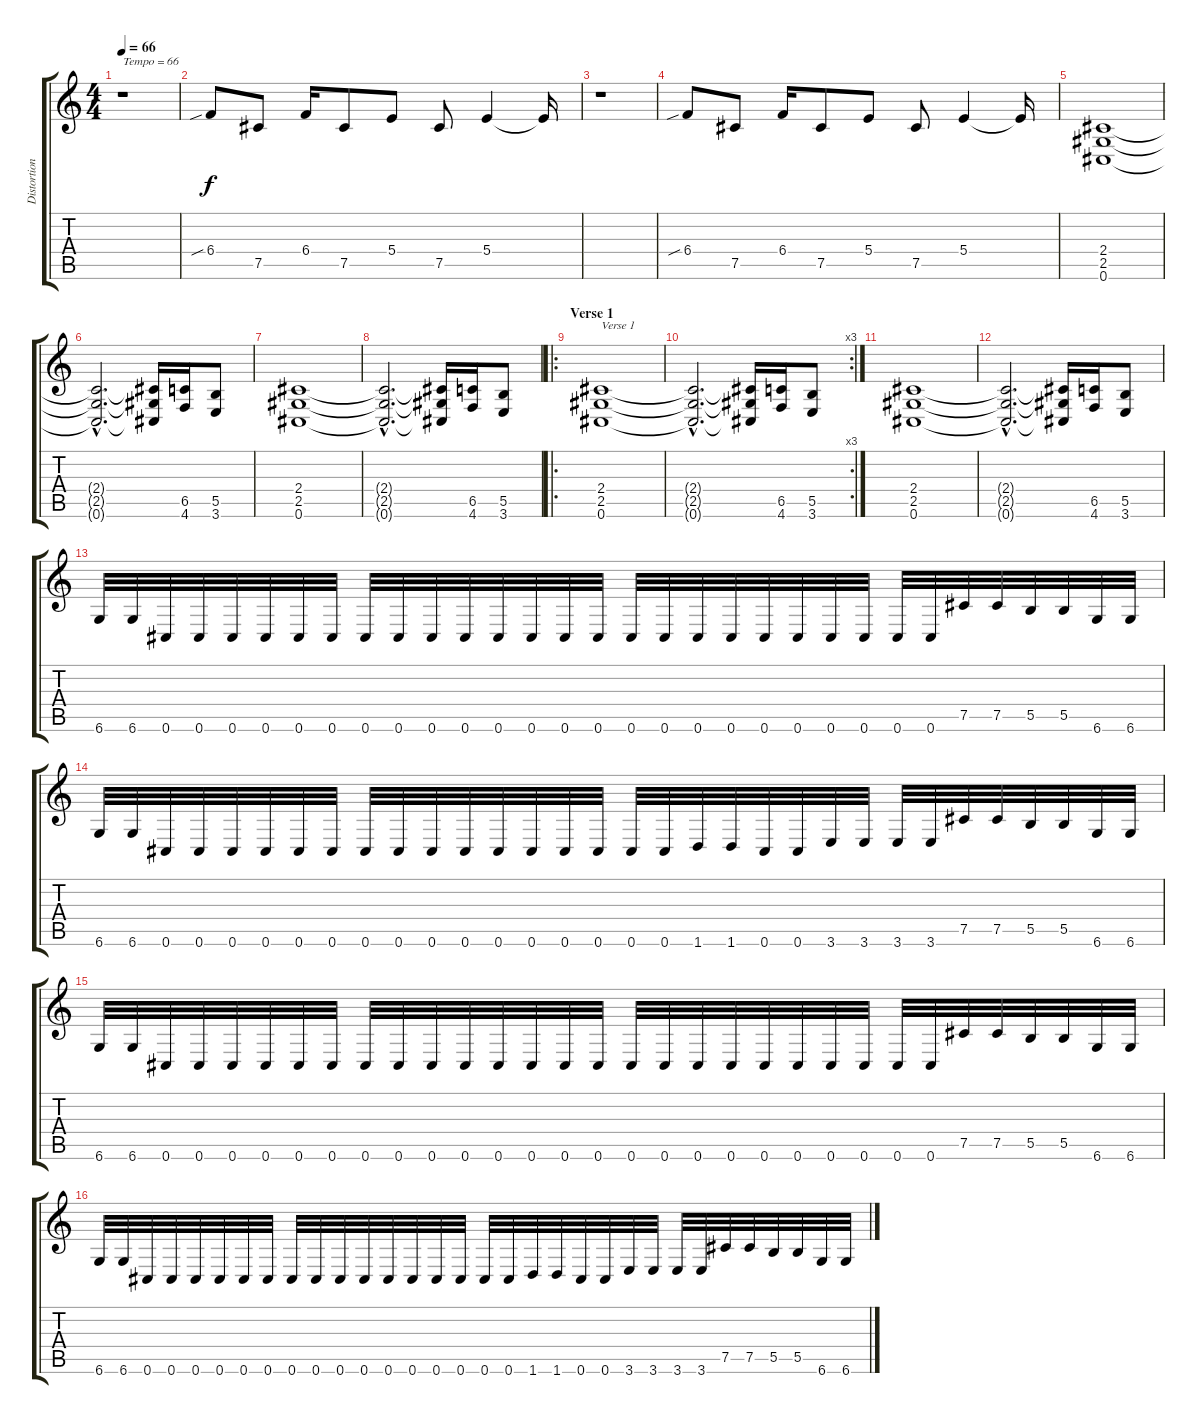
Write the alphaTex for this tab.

\track ("Distortion guitar 2" "Distortion") {instrument distortionguitar}
\staff {score tabs}
\tuning (Db4 Ab3 E3 B2 Gb2 Db2) {hide}
\ts (4 4)
\tempo 66
\clef g2
\ks c
r.1{txt "Tempo = 66" dy f instrument distortionguitar} |
6.4{sib}.8 7.5.8 6.4.16 7.5.8 5.4.8 7.5.8 5.4.4 5.4{t}.16 |
r.1 |
6.4{sib}.8 7.5.8 6.4.16 7.5.8 5.4.8 7.5.8 5.4.4 5.4{t}.16 |
(2.4 2.5 0.6).1 |
(2.4{hac t} 2.5{hac t} 0.6{hac t}).2{d} (2.4{t} 2.5{t} 0.6{t}).16 (6.5 4.6).16 (5.5 3.6).8 |
(2.4 2.5 0.6).1 |
(2.4{hac t} 2.5{hac t} 0.6{hac t}).2{d} (2.4{t} 2.5{t} 0.6{t}).16 (6.5 4.6).16 (5.5 3.6).8 |
\ro
\section ("" "Verse 1")
(2.4 2.5 0.6).1{txt "Verse 1"} |
\rc 3
(2.4{hac t} 2.5{hac t} 0.6{hac t}).2{d} (2.4{t} 2.5{t} 0.6{t}).16 (6.5 4.6).16 (5.5 3.6).8 |
(2.4 2.5 0.6).1 |
(2.4{hac t} 2.5{hac t} 0.6{hac t}).2{d} (2.4{t} 2.5{t} 0.6{t}).16 (6.5 4.6).16 (5.5 3.6).8 |
6.6.32 6.6.32 0.6.32 0.6.32 0.6.32 0.6.32 0.6.32 0.6.32 0.6.32 0.6.32 0.6.32 0.6.32 0.6.32 0.6.32 0.6.32 0.6.32 0.6.32 0.6.32 0.6.32 0.6.32 0.6.32 0.6.32 0.6.32 0.6.32 0.6.32 0.6.32 7.5.32 7.5.32 5.5.32 5.5.32 6.6.32 6.6.32 |
6.6.32 6.6.32 0.6.32 0.6.32 0.6.32 0.6.32 0.6.32 0.6.32 0.6.32 0.6.32 0.6.32 0.6.32 0.6.32 0.6.32 0.6.32 0.6.32 0.6.32 0.6.32 1.6.32 1.6.32 0.6.32 0.6.32 3.6.32 3.6.32 3.6.32 3.6.32 7.5.32 7.5.32 5.5.32 5.5.32 6.6.32 6.6.32 |
6.6.32 6.6.32 0.6.32 0.6.32 0.6.32 0.6.32 0.6.32 0.6.32 0.6.32 0.6.32 0.6.32 0.6.32 0.6.32 0.6.32 0.6.32 0.6.32 0.6.32 0.6.32 0.6.32 0.6.32 0.6.32 0.6.32 0.6.32 0.6.32 0.6.32 0.6.32 7.5.32 7.5.32 5.5.32 5.5.32 6.6.32 6.6.32 |
6.6.32 6.6.32 0.6.32 0.6.32 0.6.32 0.6.32 0.6.32 0.6.32 0.6.32 0.6.32 0.6.32 0.6.32 0.6.32 0.6.32 0.6.32 0.6.32 0.6.32 0.6.32 1.6.32 1.6.32 0.6.32 0.6.32 3.6.32 3.6.32 3.6.32 3.6.32 7.5.32 7.5.32 5.5.32 5.5.32 6.6.32 6.6.32
